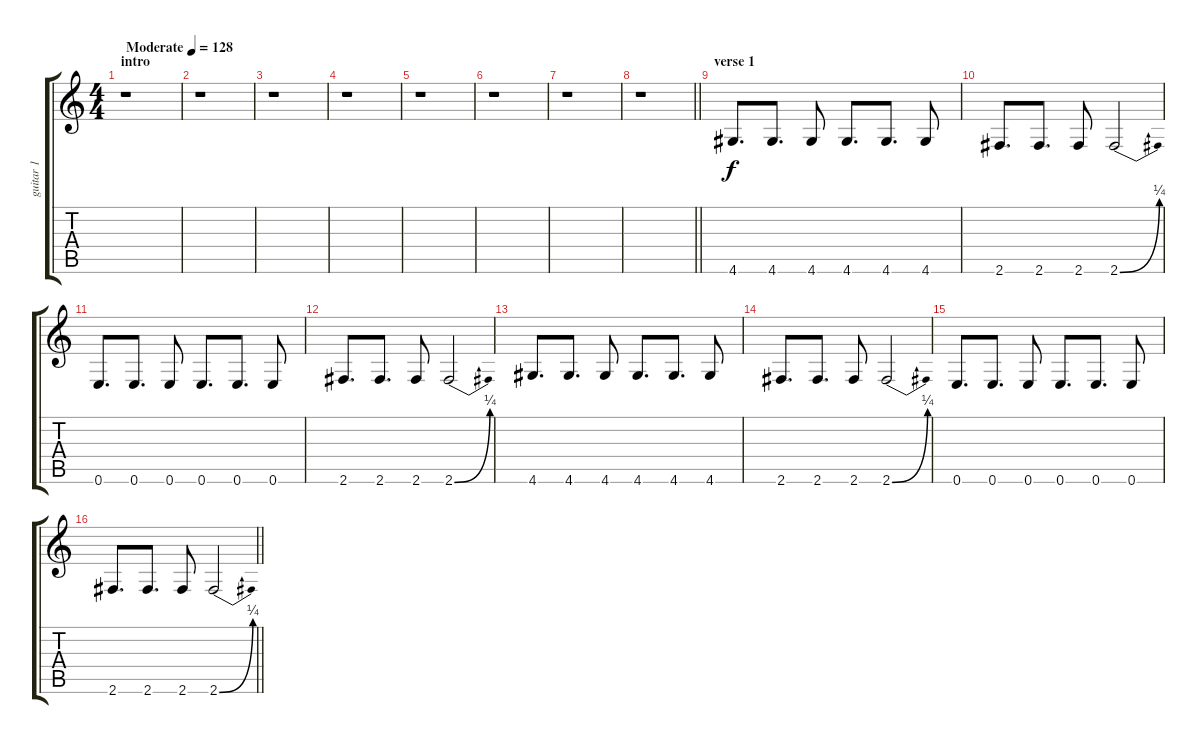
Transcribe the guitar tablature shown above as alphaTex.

\track ("guitar 1" "guitar 1") {instrument distortionguitar}
\staff {score tabs}
\tuning (E4 B3 G3 D3 A2 E2) {hide}
\ts (4 4)
\section ("" "intro")
\tempo (128 "Moderate")
\clef g2
\ks c
r.1{dy f instrument distortionguitar} |
r.1 |
r.1 |
r.1 |
r.1 |
r.1 |
r.1 |
\barLineRight lightlight
r.1 |
\section ("" "verse 1")
4.6.8{d} 4.6.8{d} 4.6.8 4.6.8{d} 4.6.8{d} 4.6.8 |
2.6.8{d} 2.6.8{d} 2.6.8 2.6{be (bend 0 0 60 1)}.2 |
0.6.8{d} 0.6.8{d} 0.6.8 0.6.8{d} 0.6.8{d} 0.6.8 |
2.6.8{d} 2.6.8{d} 2.6.8 2.6{be (bend 0 0 60 1)}.2 |
4.6.8{d} 4.6.8{d} 4.6.8 4.6.8{d} 4.6.8{d} 4.6.8 |
2.6.8{d} 2.6.8{d} 2.6.8 2.6{be (bend 0 0 60 1)}.2 |
0.6.8{d} 0.6.8{d} 0.6.8 0.6.8{d} 0.6.8{d} 0.6.8 |
\barLineRight lightlight
2.6.8{d} 2.6.8{d} 2.6.8 2.6{be (bend 0 0 60 1)}.2
